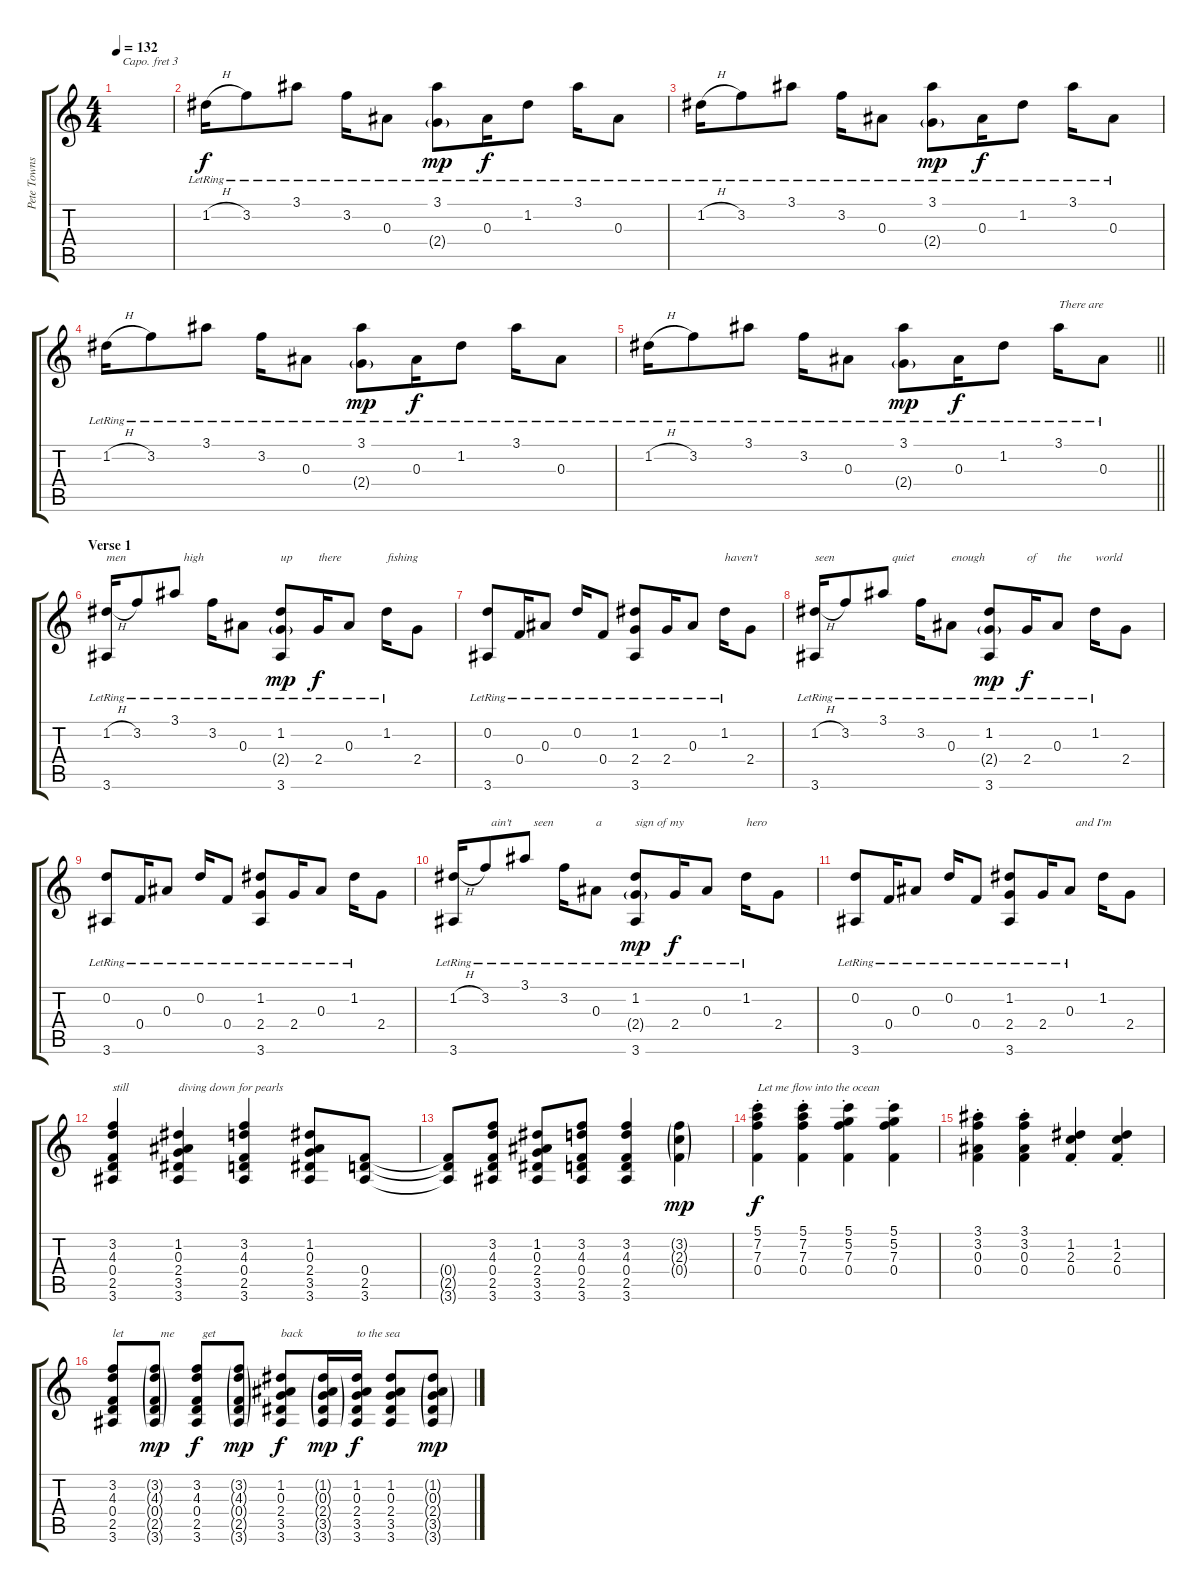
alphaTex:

\track ("Pete Townshend" "Pete Towns") {instrument acousticguitarsteel}
\staff {score tabs}
\capo 3
\tuning (E4 B3 G3 D3 A2 E2) {hide}
\ts (4 4)
\tempo 132
\clef g2
\ks c
|
1.2{h lr}.16 3.2{lr}.8 3.1{lr}.8 3.2{lr}.16 0.3{lr}.8 (3.1{lr} 2.4{g lr}).8{dy mp} 0.3{lr}.16{dy f} 1.2{lr}.8 3.1{lr}.16 0.3{lr}.8 |
1.2{h lr}.16 3.2{lr}.8 3.1{lr}.8 3.2{lr}.16 0.3{lr}.8 (3.1{lr} 2.4{g lr}).8{dy mp} 0.3{lr}.16{dy f} 1.2{lr}.8 3.1{lr}.16 0.3{lr}.8 |
1.2{h lr}.16 3.2{lr}.8 3.1{lr}.8 3.2{lr}.16 0.3{lr}.8 (3.1{lr} 2.4{g lr}).8{dy mp} 0.3{lr}.16{dy f} 1.2{lr}.8 3.1{lr}.16 0.3{lr}.8 |
\barLineRight lightlight
1.2{h lr}.16 3.2{lr}.8 3.1{lr}.8 3.2{lr}.16 0.3{lr}.8 (3.1{lr} 2.4{g lr}).8{dy mp} 0.3{lr}.16{dy f} 1.2{lr}.8 3.1{lr}.16{txt "There are"} 0.3{lr}.8 |
\section ("" "Verse 1")
(1.2{h lr} 3.6{lr}).16{txt "men"} 3.2{lr}.8 3.1{lr}.8{txt "   high"} 3.2{lr}.16 0.3{lr}.8 (1.2{lr} 2.4{g lr} 3.6{lr}).8{txt "up" dy mp} 2.4{lr}.16{txt "there" dy f} 0.3{lr}.8 1.2{lr}.16{txt "fishing"} 2.4.8 |
(0.2{lr} 3.6{lr}).8 0.4{lr}.16 0.3{lr}.8 0.2{lr}.16 0.4{lr}.8 (1.2{lr} 2.4{lr} 3.6{lr}).8 2.4{lr}.16 0.3{lr}.8 1.2{lr}.16{txt "haven't"} 2.4.8 |
(1.2{h lr} 3.6{lr}).16{txt "seen"} 3.2{lr}.8 3.1{lr}.8{txt "   quiet"} 3.2{lr}.16 0.3{lr}.8{txt "enough"} (1.2{lr} 2.4{g lr} 3.6{lr}).8{dy mp} 2.4{lr}.16{txt "of" dy f} 0.3{lr}.8{txt "the"} 1.2{lr}.16{txt "world"} 2.4.8 |
(0.2{lr} 3.6{lr}).8 0.4{lr}.16 0.3{lr}.8 0.2{lr}.16 0.4{lr}.8 (1.2{lr} 2.4{lr} 3.6{lr}).8 2.4{lr}.16 0.3{lr}.8 1.2{lr}.16 2.4.8 |
(1.2{h lr} 3.6{lr}).16 3.2{lr}.8{txt "  ain't"} 3.1{lr}.8{txt "   seen"} 3.2{lr}.16 0.3{lr}.8{txt "a"} (1.2{lr} 2.4{g lr} 3.6{lr}).8{txt "sign of my" dy mp} 2.4{lr}.16{dy f} 0.3{lr}.8 1.2{lr}.16{txt "hero"} 2.4.8 |
(0.2{lr} 3.6{lr}).8 0.4{lr}.16 0.3{lr}.8 0.2{lr}.16 0.4{lr}.8 (1.2{lr} 2.4{lr} 3.6{lr}).8 2.4{lr}.16 0.3{lr}.8{txt "  and I'm"} 1.2.16 2.4.8 |
(3.2 4.3 0.4 2.5 3.6).4{txt "still"} (1.2 0.3 2.4 3.5 3.6).4{txt "diving down for pearls"} (3.2 4.3 0.4 2.5 3.6).4 (1.2 0.3 2.4 3.5 3.6).8 (0.4 2.5 3.6).8 |
(0.4{t} 2.5{t} 3.6{t}).8 (3.2 4.3 0.4 2.5 3.6).8 (1.2 0.3 2.4 3.5 3.6).8 (3.2 4.3 0.4 2.5 3.6).8 (3.2 4.3 0.4 2.5 3.6).4 (3.2{g} 2.3{g} 0.4{g}).4{dy mp} |
(5.1{st} 7.2{st} 7.3 0.4{st}).4{txt "Let me flow into the ocean" dy f} (5.1{st} 7.2{st} 7.3{st} 0.4{st}).4 (5.1{st} 5.2{st} 7.3{st} 0.4{st}).4 (5.1{st} 5.2{st} 7.3{st} 0.4{st}).4 |
(3.1{st} 3.2{st} 0.3{st} 0.4{st}).4 (3.1{st} 3.2{st} 0.3{st} 0.4{st}).4 (1.2{st} 2.3{st} 0.4{st}).4 (1.2{st} 2.3{st} 0.4{st}).4 |
(3.2 4.3 0.4 2.5 3.6).8{txt "let"} (3.2{g} 4.3{g} 0.4{g} 2.5{g} 3.6{g}).8{txt "  me" dy mp} (3.2 4.3 0.4 2.5 3.6).8{txt "  get" dy f} (3.2{g} 4.3{g} 0.4{g} 2.5{g} 3.6{g}).8{dy mp} (1.2 0.3 2.4 3.5 3.6).8{txt "back" dy f} (1.2{g} 0.3{g} 2.4{g} 3.5{g} 3.6{g}).16{dy mp} (1.2 0.3 2.4 3.5 3.6).16{txt "to the sea" dy f} (1.2 0.3 2.4 3.5 3.6).8 (1.2{g} 0.3{g} 2.4{g} 3.5{g} 3.6{g}).8{dy mp}
